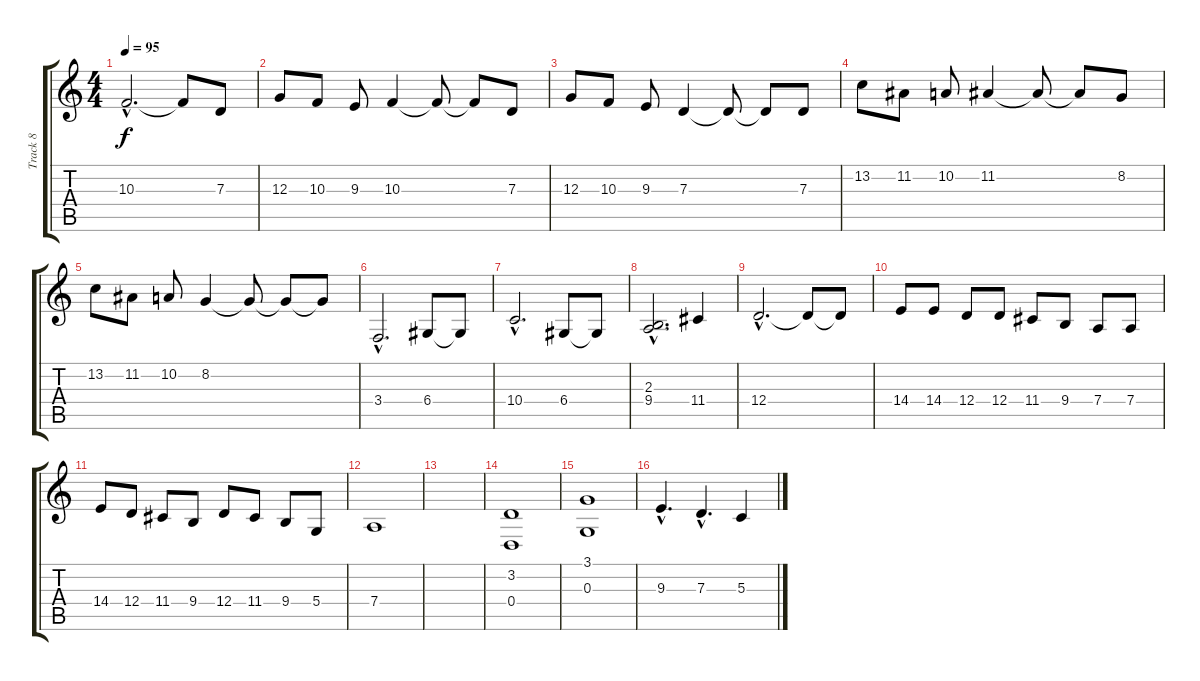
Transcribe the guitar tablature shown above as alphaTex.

\track ("Track 8" "Track 8") {instrument voiceoohs}
\staff {score tabs}
\tuning (E4 B3 G3 D3 A2 E2) {hide}
\ts (4 4)
\tempo 95
\clef g2
\ks c
10.3{hac t}.2{d dy f} 10.3{t}.8 7.3.8 |
12.3.8 10.3.8 9.3.8 10.3.4 10.3{t}.8 10.3{t}.8 7.3.8 |
12.3.8 10.3.8 9.3.8 7.3.4 7.3{t}.8 7.3{t}.8 7.3.8 |
13.2.8 11.2.8 10.2.8 11.2.4 11.2{t}.8 11.2{t}.8 8.2.8 |
13.2.8 11.2.8 10.2.8 8.2.4 8.2{t}.8 8.2{t}.8 8.2{t}.8 |
3.4{hac}.2{d} 6.4.8 6.4{t}.8 |
10.4{hac}.2{d} 6.4.8 6.4{t}.8 |
(2.3{hac} 9.4{hac}).2{d} 11.4.4 |
12.4{hac}.2{d} 12.4{t}.8 12.4{t}.8 |
14.4.8 14.4.8 12.4.8 12.4.8 11.4.8 9.4.8 7.4.8 7.4.8 |
14.4.8 12.4.8 11.4.8 9.4.8 12.4.8 11.4.8 9.4.8 5.4.8 |
7.4.1 |
|
(3.2 0.4).1 |
(3.1 0.3).1 |
9.3{hac}.4{d} 7.3{hac}.4{d} 5.3.4
